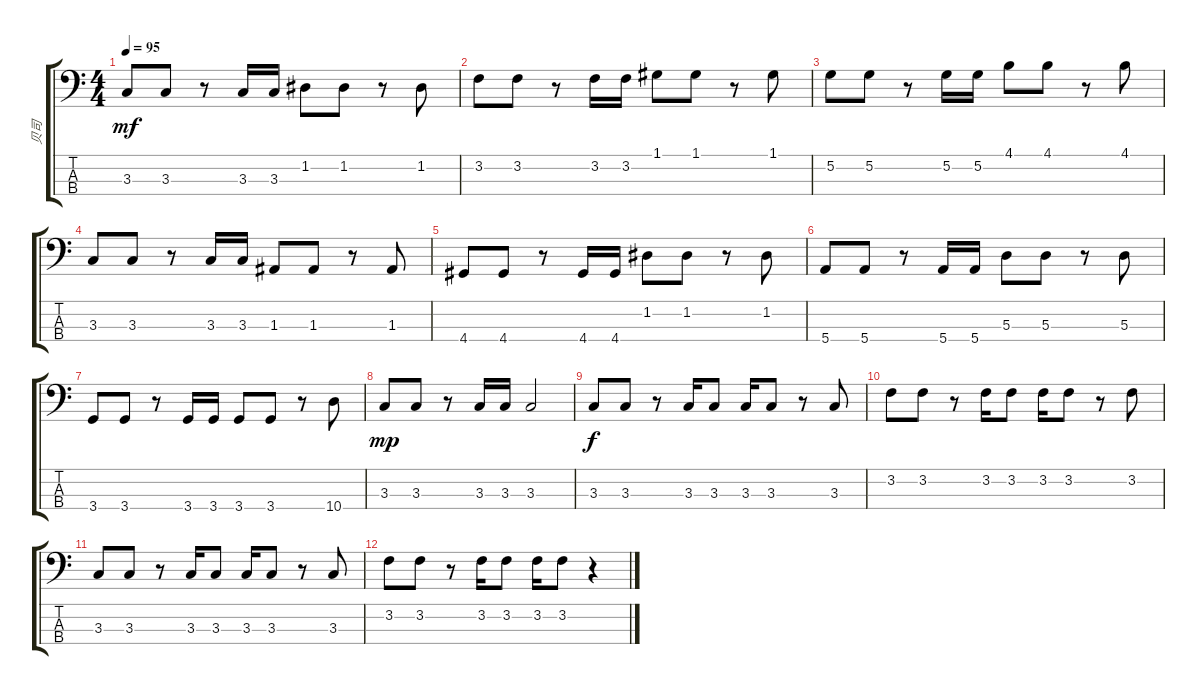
\track ("贝司" "贝司") {instrument electricbassfinger}
\staff {score tabs}
\tuning (G2 D2 A1 E1) {hide}
\ts (4 4)
\tempo 95
\clef f4
\ks c
3.3.8{dy mf} 3.3.8 r.8 3.3.16 3.3.16 1.2.8 1.2.8 r.8 1.2.8 |
3.2.8 3.2.8 r.8 3.2.16 3.2.16 1.1.8 1.1.8 r.8 1.1.8 |
5.2.8 5.2.8 r.8 5.2.16 5.2.16 4.1.8 4.1.8 r.8 4.1.8 |
3.3.8 3.3.8 r.8 3.3.16 3.3.16 1.3.8 1.3.8 r.8 1.3.8 |
4.4.8 4.4.8 r.8 4.4.16 4.4.16 1.2.8 1.2.8 r.8 1.2.8 |
5.4.8 5.4.8 r.8 5.4.16 5.4.16 5.3.8 5.3.8 r.8 5.3.8 |
3.4.8 3.4.8 r.8 3.4.16 3.4.16 3.4.8 3.4.8 r.8 10.4.8 |
3.3.8{dy mp} 3.3.8 r.8 3.3.16 3.3.16 3.3.2 |
3.3.8{dy f} 3.3.8 r.8 3.3.16 3.3.8 3.3.16 3.3.8 r.8 3.3.8 |
3.2.8 3.2.8 r.8 3.2.16 3.2.8 3.2.16 3.2.8 r.8 3.2.8 |
3.3.8 3.3.8 r.8 3.3.16 3.3.8 3.3.16 3.3.8 r.8 3.3.8 |
3.2.8 3.2.8 r.8 3.2.16 3.2.8 3.2.16 3.2.8 r.4
